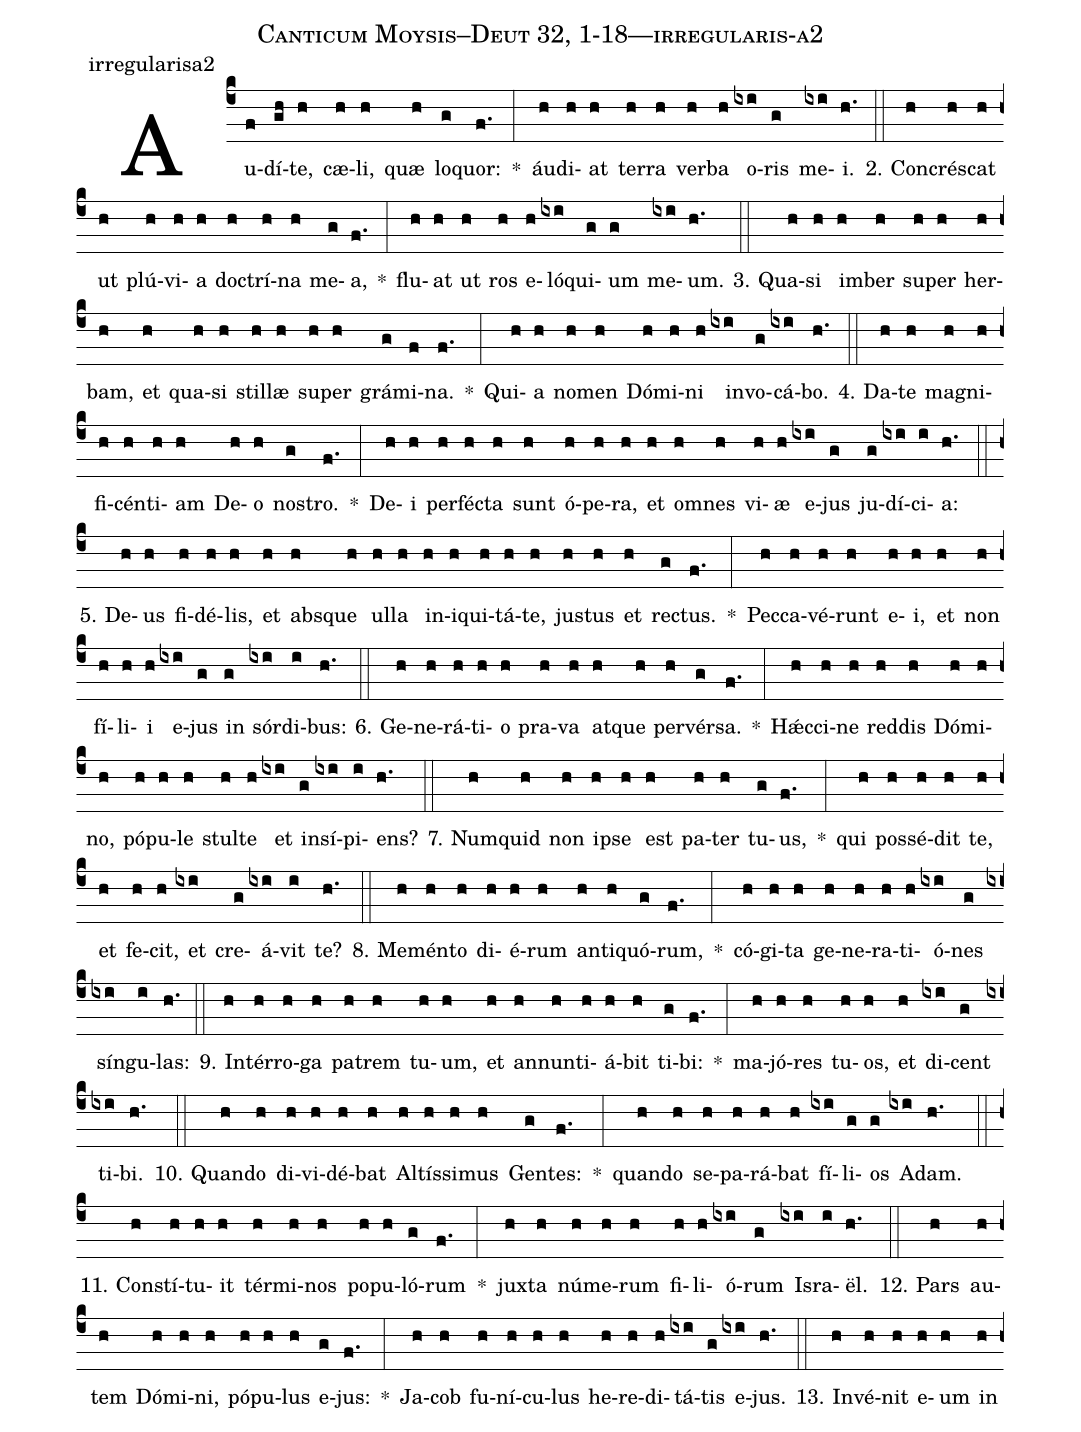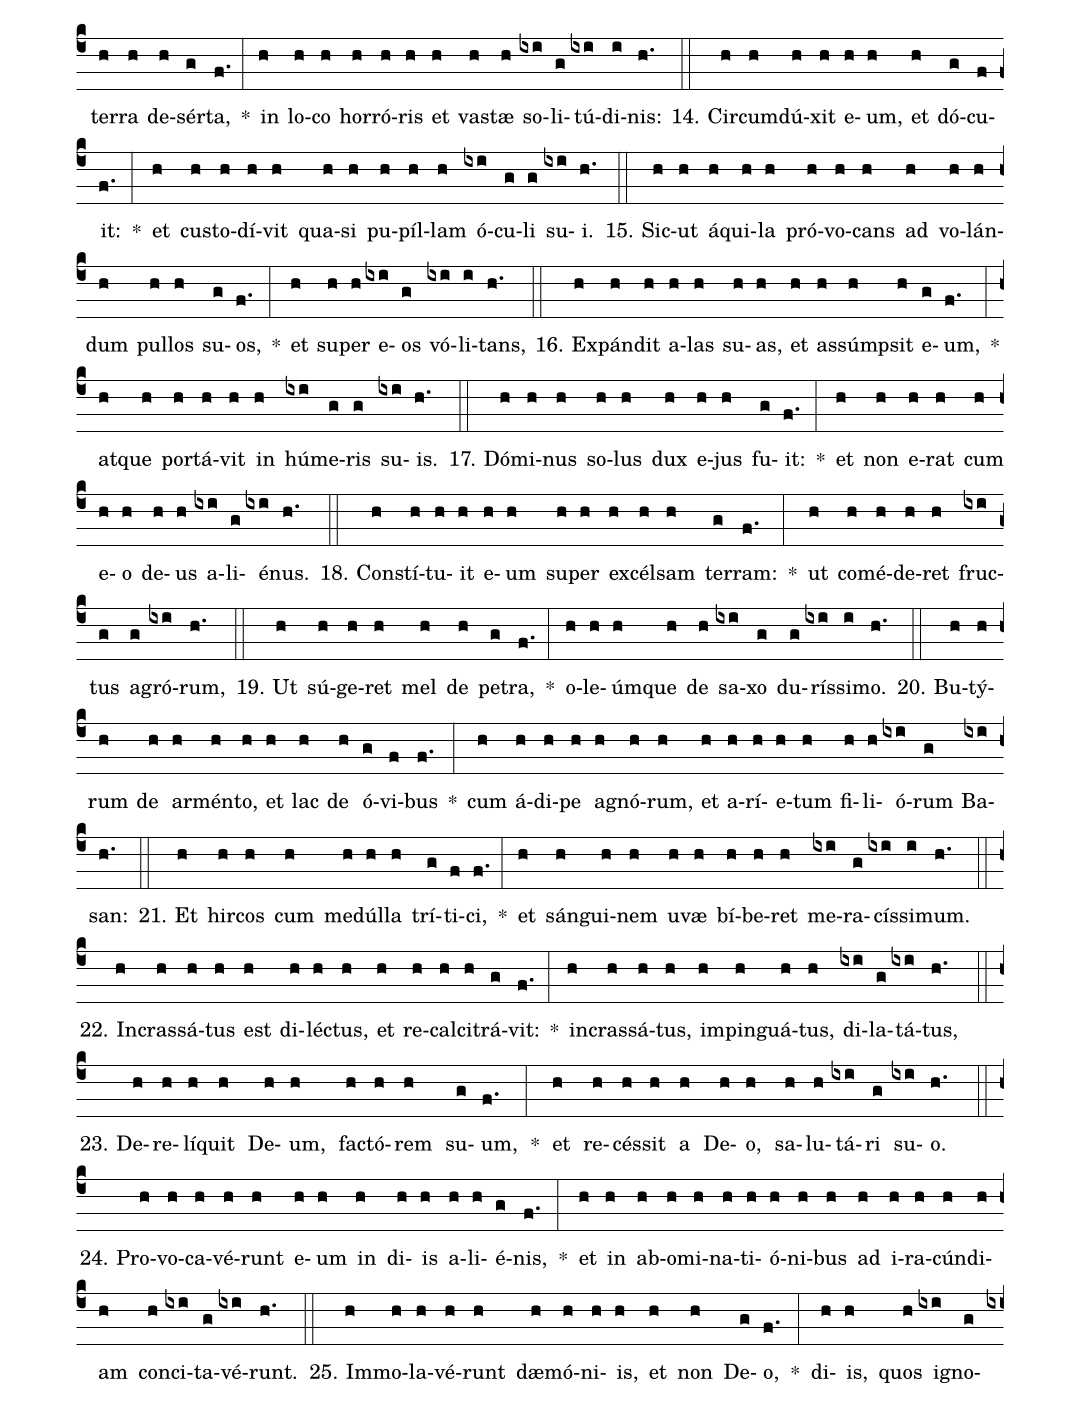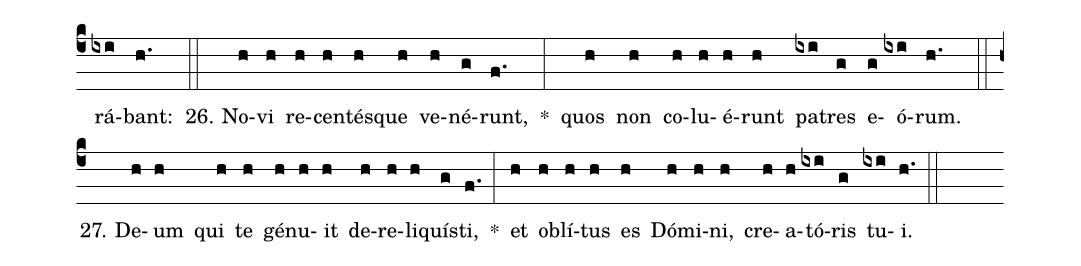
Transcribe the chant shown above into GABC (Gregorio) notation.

name: Canticum Moysis--Deut 32, 1-18---irregularis-a2;
annotation: irregularisa2;
%%
(c4)Au(f)dí(gh)te,(h) cæ(h)li,(h) quæ(h) lo(g)quor:(f.) *(:) áu(h)di(h)at(h) ter(h)ra(h) ver(h)ba(h) o(ixi)ris(g) me(ixi)i.(h.) (::)
2. Con(h)crés(h)cat(h) ut(h) plú(h)vi(h)a(h) doc(h)trí(h)na(h) me(g)a,(f.) *(:) flu(h)at(h) ut(h) ros(h) e(h)ló(ixi)qui(g)um(g) me(ixi)um.(h.) (::)
3. Qua(h)si(h) im(h)ber(h) su(h)per(h) her(h)bam,(h) et(h) qua(h)si(h) stil(h)læ(h) su(h)per(h) grá(g)mi(f)na.(f.) *(:) Qui(h)a(h) no(h)men(h) Dó(h)mi(h)ni(h) in(ixi)vo(g)cá(ixi)bo.(h.) (::)
4. Da(h)te(h) ma(h)gni(h)fi(h)cén(h)ti(h)am(h) De(h)o(h) nos(g)tro.(f.) *(:) De(h)i(h) per(h)féc(h)ta(h) sunt(h) ó(h)pe(h)ra,(h) et(h) om(h)nes(h) vi(h)æ(h) e(ixi)jus(g) ju(g)dí(ixi)ci(i)a:(h.) (::)
5. De(h)us(h) fi(h)dé(h)lis,(h) et(h) abs(h)que(h) ul(h)la(h) in(h)i(h)qui(h)tá(h)te,(h) jus(h)tus(h) et(h) rec(g)tus.(f.) *(:) Pec(h)ca(h)vé(h)runt(h) e(h)i,(h) et(h) non(h) fí(h)li(h)i(h) e(ixi)jus(g) in(g) sór(ixi)di(i)bus:(h.) (::)
6. Ge(h)ne(h)rá(h)ti(h)o(h) pra(h)va(h) at(h)que(h) per(h)vér(g)sa.(f.) *(:) Hǽc(h)ci(h)ne(h) red(h)dis(h) Dó(h)mi(h)no,(h) pó(h)pu(h)le(h) stul(h)te(h) et(ixi) in(g)sí(ixi)pi(i)ens?(h.) (::)
7. Num(h)quid(h) non(h) ip(h)se(h) est(h) pa(h)ter(h) tu(g)us,(f.) *(:) qui(h) pos(h)sé(h)dit(h) te,(h) et(h) fe(h)cit,(h) et(ixi) cre(g)á(ixi)vit(i) te?(h.) (::)
8. Me(h)mén(h)to(h) di(h)é(h)rum(h) an(h)ti(h)quó(g)rum,(f.) *(:) có(h)gi(h)ta(h) ge(h)ne(h)ra(h)ti(h)ó(ixi)nes(g) sín(ixi)gu(i)las:(h.) (::)
9. In(h)tér(h)ro(h)ga(h) pa(h)trem(h) tu(h)um,(h) et(h) an(h)nun(h)ti(h)á(h)bit(h) ti(g)bi:(f.) *(:) ma(h)jó(h)res(h) tu(h)os,(h) et(h) di(ixi)cent(g) ti(ixi)bi.(h.) (::)
10. Quan(h)do(h) di(h)vi(h)dé(h)bat(h) Al(h)tís(h)si(h)mus(h) Gen(g)tes:(f.) *(:) quan(h)do(h) se(h)pa(h)rá(h)bat(h) fí(ixi)li(g)os(g) A(ixi)dam.(h.) (::)
11. Con(h)stí(h)tu(h)it(h) tér(h)mi(h)nos(h) po(h)pu(h)ló(g)rum(f.) *(:) jux(h)ta(h) nú(h)me(h)rum(h) fi(h)li(h)ó(ixi)rum(g) Is(ixi)ra(i)ël.(h.) (::)
12. Pars(h) au(h)tem(h) Dó(h)mi(h)ni,(h) pó(h)pu(h)lus(h) e(g)jus:(f.) *(:) Ja(h)cob(h) fu(h)ní(h)cu(h)lus(h) he(h)re(h)di(h)tá(ixi)tis(g) e(ixi)jus.(h.) (::)
13. In(h)vé(h)nit(h) e(h)um(h) in(h) ter(h)ra(h) de(h)sér(g)ta,(f.) *(:) in(h) lo(h)co(h) hor(h)ró(h)ris(h) et(h) vas(h)tæ(h) so(ixi)li(g)tú(ixi)di(i)nis:(h.) (::)
14. Cir(h)cum(h)dú(h)xit(h) e(h)um,(h) et(h) dó(g)cu(f)it:(f.) *(:) et(h) cus(h)to(h)dí(h)vit(h) qua(h)si(h) pu(h)píl(h)lam(h) ó(ixi)cu(g)li(g) su(ixi)i.(h.) (::)
15. Sic(h)ut(h) á(h)qui(h)la(h) pró(h)vo(h)cans(h) ad(h) vo(h)lán(h)dum(h) pul(h)los(h) su(g)os,(f.) *(:) et(h) su(h)per(h) e(ixi)os(g) vó(ixi)li(i)tans,(h.) (::)
16. Ex(h)pán(h)dit(h) a(h)las(h) su(h)as,(h) et(h) as(h)súmp(h)sit(h) e(g)um,(f.) *(:) at(h)que(h) por(h)tá(h)vit(h) in(h) hú(ixi)me(g)ris(g) su(ixi)is.(h.) (::)
17. Dó(h)mi(h)nus(h) so(h)lus(h) dux(h) e(h)jus(h) fu(g)it:(f.) *(:) et(h) non(h) e(h)rat(h) cum(h) e(h)o(h) de(h)us(h) a(ixi)li(g)é(ixi)nus.(h.) (::)
18. Con(h)stí(h)tu(h)it(h) e(h)um(h) su(h)per(h) ex(h)cél(h)sam(h) ter(g)ram:(f.) *(:) ut(h) com(h)é(h)de(h)ret(h) fruc(ixi)tus(g) a(g)gró(ixi)rum,(h.) (::)
19. Ut(h) sú(h)ge(h)ret(h) mel(h) de(h) pe(g)tra,(f.) *(:) o(h)le(h)úm(h)que(h) de(h) sa(ixi)xo(g) du(g)rís(ixi)si(i)mo.(h.) (::)
20. Bu(h)tý(h)rum(h) de(h) ar(h)mén(h)to,(h) et(h) lac(h) de(h) ó(g)vi(f)bus(f.) *(:) cum(h) á(h)di(h)pe(h) a(h)gnó(h)rum,(h) et(h) a(h)rí(h)e(h)tum(h) fi(h)li(h)ó(ixi)rum(g) Ba(ixi)san:(h.) (::)
21. Et(h) hir(h)cos(h) cum(h) me(h)dúl(h)la(h) trí(g)ti(f)ci,(f.) *(:) et(h) sán(h)gui(h)nem(h) u(h)væ(h) bí(h)be(h)ret(h) me(ixi)ra(g)cís(ixi)si(i)mum.(h.) (::)
22. In(h)cras(h)sá(h)tus(h) est(h) di(h)léc(h)tus,(h) et(h) re(h)cal(h)ci(h)trá(g)vit:(f.) *(:) in(h)cras(h)sá(h)tus,(h) im(h)pin(h)guá(h)tus,(h) di(ixi)la(g)tá(ixi)tus,(h.) (::)
23. De(h)re(h)lí(h)quit(h) De(h)um,(h) fac(h)tó(h)rem(h) su(g)um,(f.) *(:) et(h) re(h)cés(h)sit(h) a(h) De(h)o,(h) sa(h)lu(h)tá(ixi)ri(g) su(ixi)o.(h.) (::)
24. Pro(h)vo(h)ca(h)vé(h)runt(h) e(h)um(h) in(h) di(h)is(h) a(h)li(h)é(g)nis,(f.) *(:) et(h) in(h) ab(h)o(h)mi(h)na(h)ti(h)ó(h)ni(h)bus(h) ad(h) i(h)ra(h)cún(h)di(h)am(h) con(h)ci(ixi)ta(g)vé(ixi)runt.(h.) (::)
25. Im(h)mo(h)la(h)vé(h)runt(h) dæ(h)mó(h)ni(h)is,(h) et(h) non(h) De(g)o,(f.) *(:) di(h)is,(h) quos(h) i(ixi)gno(g)rá(ixi)bant:(h.) (::)
26. No(h)vi(h) re(h)cen(h)tés(h)que(h) ve(h)né(g)runt,(f.) *(:) quos(h) non(h) co(h)lu(h)é(h)runt(h) pa(ixi)tres(g) e(g)ó(ixi)rum.(h.) (::)
27. De(h)um(h) qui(h) te(h) gé(h)nu(h)it(h) de(h)re(h)li(h)quís(g)ti,(f.) *(:) et(h) ob(h)lí(h)tus(h) es(h) Dó(h)mi(h)ni,(h) cre(h)a(h)tó(ixi)ris(g) tu(ixi)i.(h.) (::)
